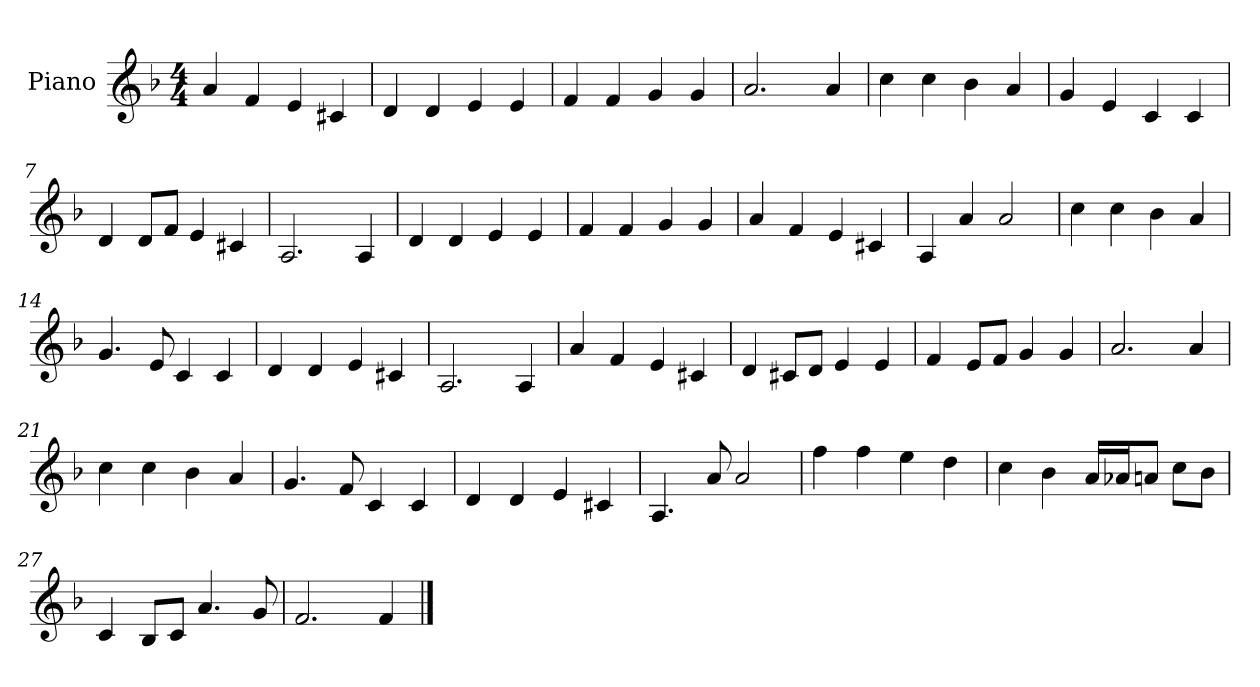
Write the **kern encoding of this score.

**kern
*part1
*staff1
*I"Piano
*I'P-no
*clefG2
*k[b-]
*M4/4
*MM90
=1
4a/
4f/
4e/
4c#X/
=2
4d/
4d/
4e/
4e/
=3
4f/
4f/
4g/
4g/
=4
2.a/
4a/
=5
4cc\
4cc\
4b-\
4a/
=6
4g/
4e/
4c/
4c/
=7
4d/
8d/L
8f/J
4e/
4c#X/
=8
2.A/
4A/
!!LO:LB:g=z
=9
4d/
4d/
4e/
4e/
=10
4f/
4f/
4g/
4g/
=11
4a/
4f/
4e/
4c#X/
=12
4A/
4a/
2a/
=13
4cc\
4cc\
4b-\
4a/
=14
4.g/
8e/
4c/
4c/
=15
4d/
4d/
4e/
4c#X/
=16
2.A/
4A/
!!LO:LB:g=z
=17
4a/
4f/
4e/
4c#X/
=18
4d/
8c#X/L
8d/J
4e/
4e/
=19
4f/
8e/L
8f/J
4g/
4g/
=20
2.a/
4a/
=21
4cc\
4cc\
4b-\
4a/
=22
4.g/
8f/
4c/
4c/
=23
4d/
4d/
4e/
4c#X/
=24
4.A/
8a/
2a/
!!LO:LB:g=z
=25
4ff\
4ff\
4ee\
4dd\
=26
4cc\
4b-\
16a/LL
16a-X/J
8an/J
8cc\L
8b-\J
=27
4c/
8B-/L
8c/J
4.a/
8g/
=28
2.f/
4f/
==
*-
